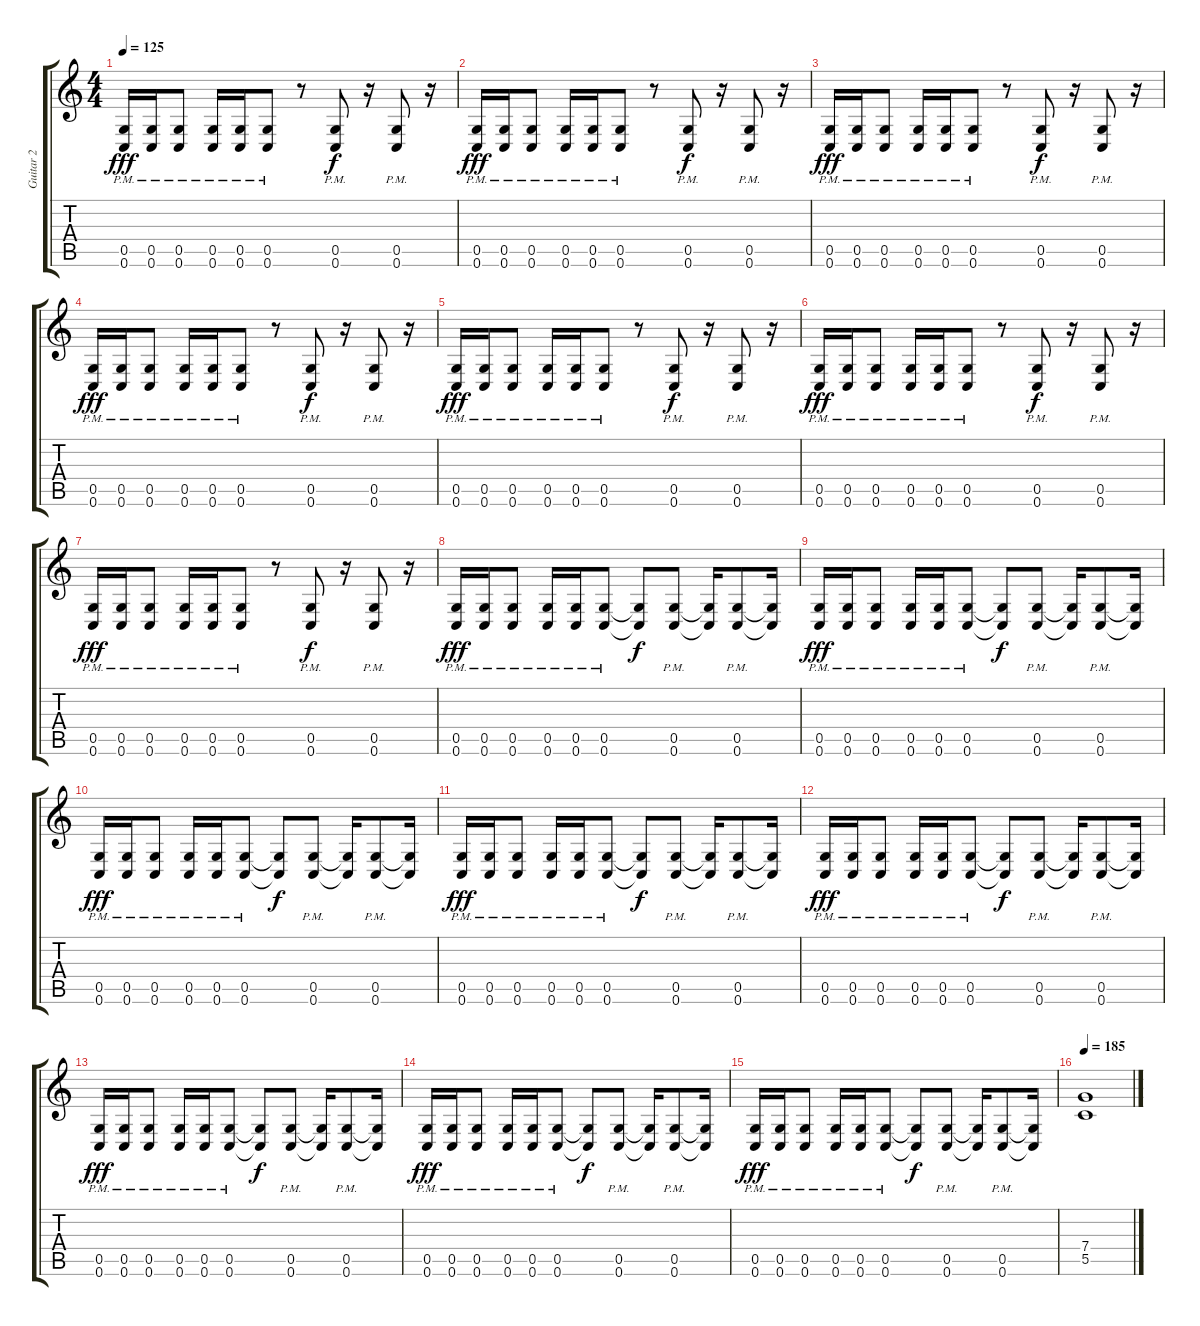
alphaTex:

\track ("Guitar 2" "Guitar 2") {instrument distortionguitar}
\staff {score tabs}
\tuning (D4 A3 F3 C3 G2 C2) {hide}
\ts (4 4)
\tempo 125
\clef g2
\ks c
(0.5{pm} 0.6{pm}).16{dy fff} (0.5{pm} 0.6{pm}).16 (0.5{pm} 0.6{pm}).8 (0.5{pm} 0.6{pm}).16 (0.5{pm} 0.6{pm}).16 (0.5{pm} 0.6{pm}).8 r.8 (0.5{pm} 0.6{pm}).8{dy f} r.16 (0.5{pm} 0.6{pm}).8 r.16 |
(0.5{pm} 0.6{pm}).16{dy fff} (0.5{pm} 0.6{pm}).16 (0.5{pm} 0.6{pm}).8 (0.5{pm} 0.6{pm}).16 (0.5{pm} 0.6{pm}).16 (0.5{pm} 0.6{pm}).8 r.8 (0.5{pm} 0.6{pm}).8{dy f} r.16 (0.5{pm} 0.6{pm}).8 r.16 |
(0.5{pm} 0.6{pm}).16{dy fff} (0.5{pm} 0.6{pm}).16 (0.5{pm} 0.6{pm}).8 (0.5{pm} 0.6{pm}).16 (0.5{pm} 0.6{pm}).16 (0.5{pm} 0.6{pm}).8 r.8 (0.5{pm} 0.6{pm}).8{dy f} r.16 (0.5{pm} 0.6{pm}).8 r.16 |
(0.5{pm} 0.6{pm}).16{dy fff} (0.5{pm} 0.6{pm}).16 (0.5{pm} 0.6{pm}).8 (0.5{pm} 0.6{pm}).16 (0.5{pm} 0.6{pm}).16 (0.5{pm} 0.6{pm}).8 r.8 (0.5{pm} 0.6{pm}).8{dy f} r.16 (0.5{pm} 0.6{pm}).8 r.16 |
(0.5{pm} 0.6{pm}).16{dy fff} (0.5{pm} 0.6{pm}).16 (0.5{pm} 0.6{pm}).8 (0.5{pm} 0.6{pm}).16 (0.5{pm} 0.6{pm}).16 (0.5{pm} 0.6{pm}).8 r.8 (0.5{pm} 0.6{pm}).8{dy f} r.16 (0.5{pm} 0.6{pm}).8 r.16 |
(0.5{pm} 0.6{pm}).16{dy fff} (0.5{pm} 0.6{pm}).16 (0.5{pm} 0.6{pm}).8 (0.5{pm} 0.6{pm}).16 (0.5{pm} 0.6{pm}).16 (0.5{pm} 0.6{pm}).8 r.8 (0.5{pm} 0.6{pm}).8{dy f} r.16 (0.5{pm} 0.6{pm}).8 r.16 |
(0.5{pm} 0.6{pm}).16{dy fff} (0.5{pm} 0.6{pm}).16 (0.5{pm} 0.6{pm}).8 (0.5{pm} 0.6{pm}).16 (0.5{pm} 0.6{pm}).16 (0.5{pm} 0.6{pm}).8 r.8 (0.5{pm} 0.6{pm}).8{dy f} r.16 (0.5{pm} 0.6{pm}).8 r.16 |
(0.5{pm} 0.6{pm}).16{dy fff} (0.5{pm} 0.6{pm}).16 (0.5{pm} 0.6{pm}).8 (0.5{pm} 0.6{pm}).16 (0.5{pm} 0.6{pm}).16 (0.5{pm} 0.6{pm}).8 (0.5{t} 0.6{t}).8{dy f} (0.5{pm} 0.6{pm}).8 (0.5{t} 0.6{t}).16 (0.5{pm} 0.6{pm}).8 (0.5{t} 0.6{t}).16 |
(0.5{pm} 0.6{pm}).16{dy fff} (0.5{pm} 0.6{pm}).16 (0.5{pm} 0.6{pm}).8 (0.5{pm} 0.6{pm}).16 (0.5{pm} 0.6{pm}).16 (0.5{pm} 0.6{pm}).8 (0.5{t} 0.6{t}).8{dy f} (0.5{pm} 0.6{pm}).8 (0.5{t} 0.6{t}).16 (0.5{pm} 0.6{pm}).8 (0.5{t} 0.6{t}).16 |
(0.5{pm} 0.6{pm}).16{dy fff} (0.5{pm} 0.6{pm}).16 (0.5{pm} 0.6{pm}).8 (0.5{pm} 0.6{pm}).16 (0.5{pm} 0.6{pm}).16 (0.5{pm} 0.6{pm}).8 (0.5{t} 0.6{t}).8{dy f} (0.5{pm} 0.6{pm}).8 (0.5{t} 0.6{t}).16 (0.5{pm} 0.6{pm}).8 (0.5{t} 0.6{t}).16 |
(0.5{pm} 0.6{pm}).16{dy fff} (0.5{pm} 0.6{pm}).16 (0.5{pm} 0.6{pm}).8 (0.5{pm} 0.6{pm}).16 (0.5{pm} 0.6{pm}).16 (0.5{pm} 0.6{pm}).8 (0.5{t} 0.6{t}).8{dy f} (0.5{pm} 0.6{pm}).8 (0.5{t} 0.6{t}).16 (0.5{pm} 0.6{pm}).8 (0.5{t} 0.6{t}).16 |
(0.5{pm} 0.6{pm}).16{dy fff} (0.5{pm} 0.6{pm}).16 (0.5{pm} 0.6{pm}).8 (0.5{pm} 0.6{pm}).16 (0.5{pm} 0.6{pm}).16 (0.5{pm} 0.6{pm}).8 (0.5{t} 0.6{t}).8{dy f} (0.5{pm} 0.6{pm}).8 (0.5{t} 0.6{t}).16 (0.5{pm} 0.6{pm}).8 (0.5{t} 0.6{t}).16 |
(0.5{pm} 0.6{pm}).16{dy fff} (0.5{pm} 0.6{pm}).16 (0.5{pm} 0.6{pm}).8 (0.5{pm} 0.6{pm}).16 (0.5{pm} 0.6{pm}).16 (0.5{pm} 0.6{pm}).8 (0.5{t} 0.6{t}).8{dy f} (0.5{pm} 0.6{pm}).8 (0.5{t} 0.6{t}).16 (0.5{pm} 0.6{pm}).8 (0.5{t} 0.6{t}).16 |
(0.5{pm} 0.6{pm}).16{dy fff} (0.5{pm} 0.6{pm}).16 (0.5{pm} 0.6{pm}).8 (0.5{pm} 0.6{pm}).16 (0.5{pm} 0.6{pm}).16 (0.5{pm} 0.6{pm}).8 (0.5{t} 0.6{t}).8{dy f} (0.5{pm} 0.6{pm}).8 (0.5{t} 0.6{t}).16 (0.5{pm} 0.6{pm}).8 (0.5{t} 0.6{t}).16 |
(0.5{pm} 0.6{pm}).16{dy fff} (0.5{pm} 0.6{pm}).16 (0.5{pm} 0.6{pm}).8 (0.5{pm} 0.6{pm}).16 (0.5{pm} 0.6{pm}).16 (0.5{pm} 0.6{pm}).8 (0.5{t} 0.6{t}).8{dy f} (0.5{pm} 0.6{pm}).8 (0.5{t} 0.6{t}).16 (0.5{pm} 0.6{pm}).8 (0.5{t} 0.6{t}).16 |
\tempo 185
(7.4 5.5).1
